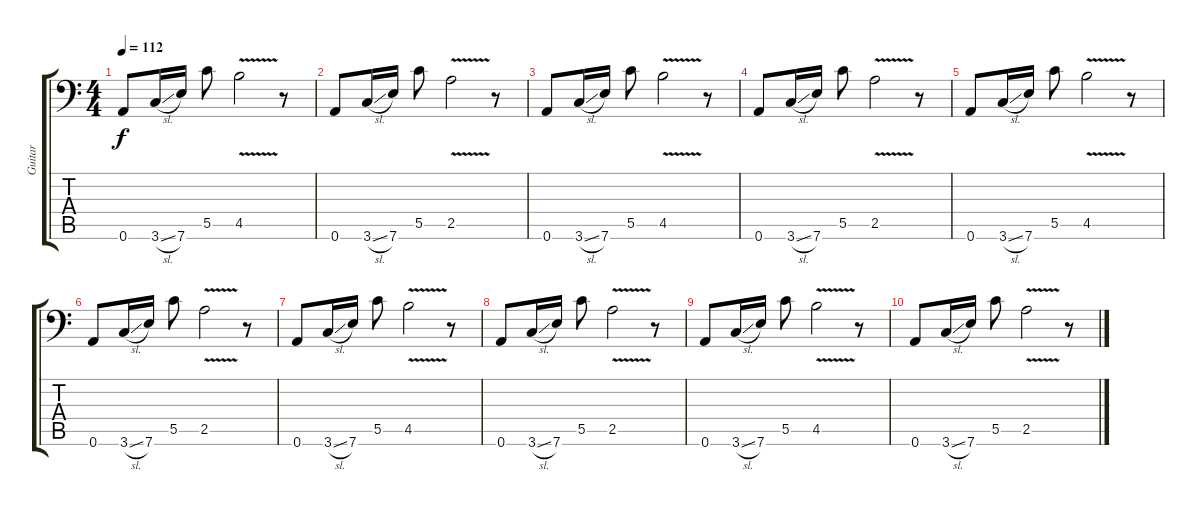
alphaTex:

\track ("Guitar" "Guitar") {instrument distortionguitar}
\staff {score tabs}
\tuning (D4 A3 F3 C3 G2 A1) {hide}
\ts (4 4)
\tempo 112
\clef f4
\ks c
0.6.8{dy f} 3.6{sl}.16 7.6.16 5.5.8 4.5{v}.2 r.8 |
0.6.8 3.6{sl}.16 7.6.16 5.5.8 2.5{v}.2 r.8 |
0.6.8 3.6{sl}.16 7.6.16 5.5.8 4.5{v}.2 r.8 |
0.6.8 3.6{sl}.16 7.6.16 5.5.8 2.5{v}.2 r.8 |
0.6.8 3.6{sl}.16 7.6.16 5.5.8 4.5{v}.2 r.8 |
0.6.8 3.6{sl}.16 7.6.16 5.5.8 2.5{v}.2 r.8 |
0.6.8 3.6{sl}.16 7.6.16 5.5.8 4.5{v}.2 r.8 |
0.6.8 3.6{sl}.16 7.6.16 5.5.8 2.5{v}.2 r.8 |
0.6.8 3.6{sl}.16 7.6.16 5.5.8 4.5{v}.2 r.8 |
0.6.8 3.6{sl}.16 7.6.16 5.5.8 2.5{v}.2 r.8
